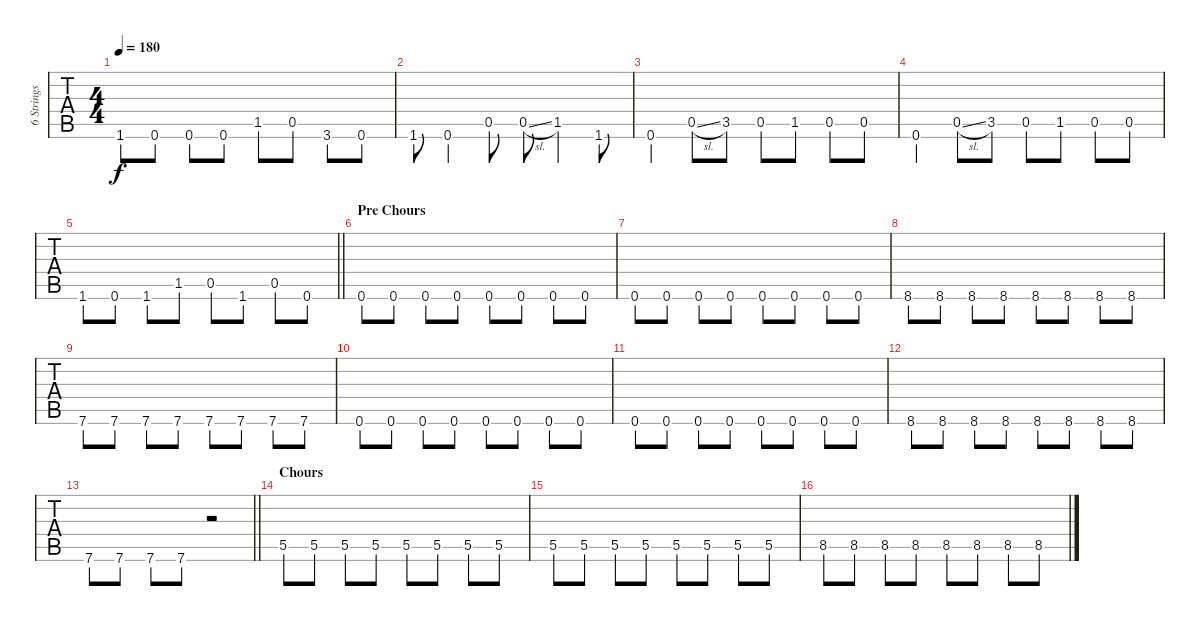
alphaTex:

\track ("6 Strings Bass" "6 Strings ") {instrument electricbasspick}
\staff {tabs}
\tuning (D3 A2 E2 B1 Gb1 B0) {hide}
\ts (4 4)
\tempo 180
\clef f4
\ks c
1.6.8{dy f} 0.6.8 0.6.8 0.6.8 1.5.8 0.5.8 3.6.8 0.6.8 |
1.6.8 0.6.4 0.5.8 0.5{sl}.8 1.5.4 1.6.8 |
0.6.4 0.5{sl}.8 3.5.8 0.5.8 1.5.8 0.5.8 0.5.8 |
0.6.4 0.5{sl}.8 3.5.8 0.5.8 1.5.8 0.5.8 0.5.8 |
\barLineRight lightlight
1.6.8 0.6.8 1.6.8 1.5.8 0.5.8 1.6.8 0.5.8 0.6.8 |
\section ("" "Pre Chours")
0.6.8 0.6.8 0.6.8 0.6.8 0.6.8 0.6.8 0.6.8 0.6.8 |
0.6.8 0.6.8 0.6.8 0.6.8 0.6.8 0.6.8 0.6.8 0.6.8 |
8.6.8 8.6.8 8.6.8 8.6.8 8.6.8 8.6.8 8.6.8 8.6.8 |
7.6.8 7.6.8 7.6.8 7.6.8 7.6.8 7.6.8 7.6.8 7.6.8 |
0.6.8 0.6.8 0.6.8 0.6.8 0.6.8 0.6.8 0.6.8 0.6.8 |
0.6.8 0.6.8 0.6.8 0.6.8 0.6.8 0.6.8 0.6.8 0.6.8 |
8.6.8 8.6.8 8.6.8 8.6.8 8.6.8 8.6.8 8.6.8 8.6.8 |
\barLineRight lightlight
7.6.8 7.6.8 7.6.8 7.6.8 r.2 |
\section ("" "Chours")
5.5.8 5.5.8 5.5.8 5.5.8 5.5.8 5.5.8 5.5.8 5.5.8 |
5.5.8 5.5.8 5.5.8 5.5.8 5.5.8 5.5.8 5.5.8 5.5.8 |
8.5.8 8.5.8 8.5.8 8.5.8 8.5.8 8.5.8 8.5.8 8.5.8
